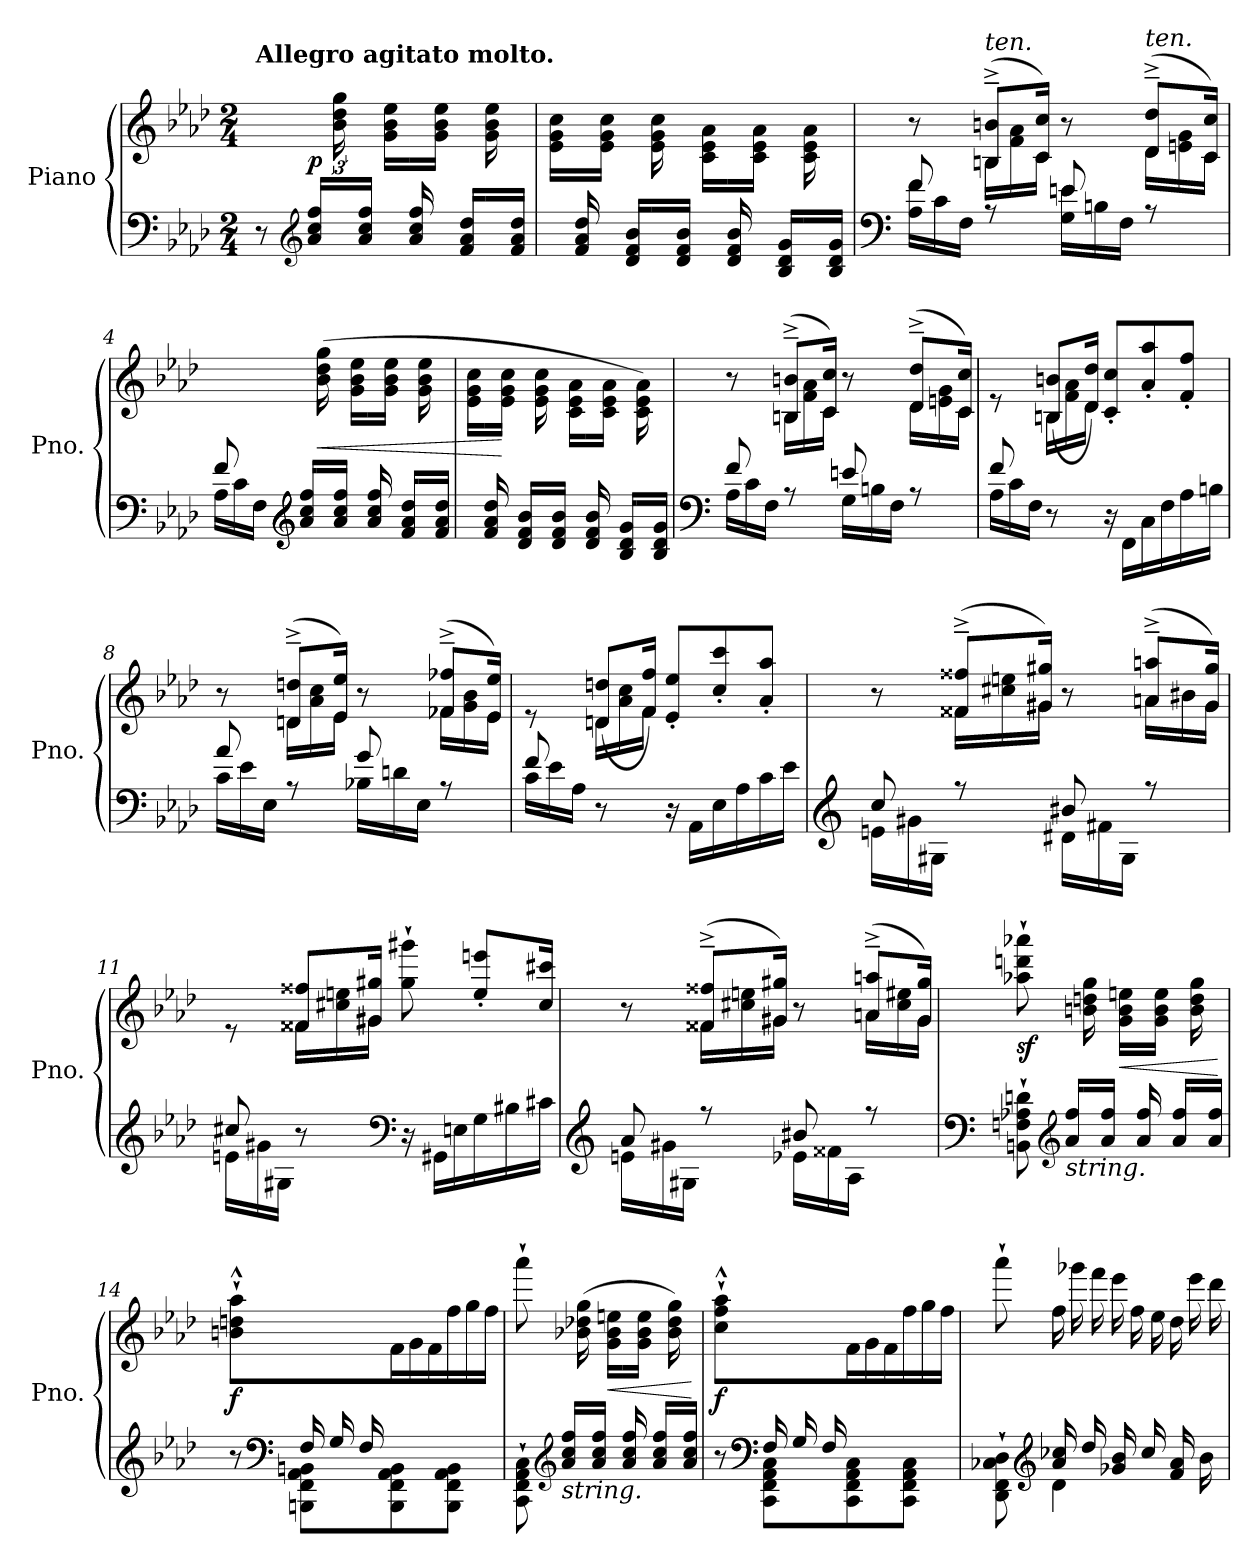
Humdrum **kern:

**kern	**kern	**dynam
*part1	*part1	*part1
*staff2	*staff1	*staff1/2
*I"Piano	*	*
*I'Pno.	*	*
*clefF4	*clefG2	*
*k[b-e-a-d-]	*k[b-e-a-d-]	*
*M2/4	*M2/4	*
=1	=1	=1
*	*^	*
!	!LO:TX:a:B:t=Allegro agitato molto.	!	!
8r	2ryy	6ryy	.
*clefG2	*	*	*
*Xtuplet	*	*	*
!	!	!	!LO:DY:a=2
24a-/ 24cc/ 24ff/LL	.	.	p
24ryy	.	24b-\ 24dd-\ 24gg\	.
24a-/ 24cc/ 24ff/JJ	.	24ryy	.
*	*	*Xtuplet	*
24ryy	.	24g\ 24b-\ 24ee-\LL	.
24a-/ 24cc/ 24ff/	.	24ryy	.
24ryy	.	24g\ 24b-\ 24ee-\JJ	.
24f/ 24a-/ 24dd-/LL	.	24ryy	.
24ryy	.	24g\ 24b-\ 24ee-\	.
24f/ 24a-/ 24dd-/JJ	.	24ryy	.
=2	=2	=2	=2
24ryy	2ryy	24e-\ 24g\ 24cc\LL	.
24f/ 24a-/ 24dd-/	.	24ryy	.
24ryy	.	24e-\ 24g\ 24cc\JJ	.
24d-/ 24f/ 24b-/LL	.	24ryy	.
24ryy	.	24e-\ 24g\ 24cc\	.
24d-/ 24f/ 24b-/JJ	.	24ryy	.
24ryy	.	24c\ 24e-\ 24a-\LL	.
24d-/ 24f/ 24b-/	.	24ryy	.
24ryy	.	24c\ 24e-\ 24a-\JJ	.
24B-/ 24d-/ 24g/LL	.	24ryy	.
24ryy	.	24c\ 24e-\ 24a-\	.
24B-/ 24d-/ 24g/JJ	.	24ryy	.
=3	=3	=3	=3
*clefF4	*	*	*
*^	*	*	*
24A-\ 24f\LL	8f/	8r	8ryy	.
24c\	.	.	.	.
24F\JJ	.	.	.	.
!	!	!LO:TX:a:i:t=ten.	!	!
8ryy	8rA	(>12Bn/~^ 12bn/~^L	24B\LL	.
.	.	.	24f\ 24a-\	.
.	.	24c/ 24cc/Jk)	24c\JJ	.
24G\ 24en\LL	8e/	8r	8ryy	.
24Bn\	.	.	.	.
24F\JJ	.	.	.	.
!	!	!LO:TX:a:i:t=ten.	!	!
8ryy	8rA	(>12d-/~^ 12dd-/~^L	24d-\LL	.
.	.	.	24en\ 24g\	.
.	.	24c/ 24cc/Jk)	24c\JJ	.
!!LO:LB:g=z	!!
=4	=4	=4	=4	=4
8f/	24A-\LL	8ryy	6ryy	.
.	24c\	.	.	.
.	24F\JJ	.	.	.
*clefG2	*	*	*	*
4.ryy	24a-/ 24cc/ 24ff/LL	4.ryy	.	.
!	!	!	!	!LO:HP:b
.	24ryy	.	(24b-\ 24dd-\ 24gg\	<
.	24a-/ 24cc/ 24ff/JJ	.	24ryy	.
.	24ryy	.	24g\ 24b-\ 24ee-\LL	.
.	24a-/ 24cc/ 24ff/	.	24ryy	.
.	24ryy	.	24g\ 24b-\ 24ee-\JJ	.
.	24f/ 24a-/ 24dd-/LL	.	24ryy	.
.	24ryy	.	24g\ 24b-\ 24ee-\	.
.	24f/ 24a-/ 24dd-/JJ	.	24ryy	.
*v	*v	*	*	*
=5	=5	=5	=5
24ryy	2ryy	24e-\ 24g\ 24cc\LL	.
24f/ 24a-/ 24dd-/	.	24ryy	.
24ryy	.	24e-\ 24g\ 24cc\JJ	[
24d-/ 24f/ 24b-/LL	.	24ryy	.
24ryy	.	24e-\ 24g\ 24cc\	.
24d-/ 24f/ 24b-/JJ	.	24ryy	.
24ryy	.	24c\ 24e-\ 24a-\LL	.
24d-/ 24f/ 24b-/	.	24ryy	.
24ryy	.	24c\ 24e-\ 24a-\JJ	.
24B-/ 24d-/ 24g/LL	.	24ryy	.
24ryy	.	24c\ 24e-\ 24a-\)	.
24B-/ 24d-/ 24g/JJ	.	24ryy	.
=6	=6	=6	=6
*clefF4	*	*	*
*^	*	*	*
24A-\LL	(8f/	8r	8ryy	.
24c\	.	.	.	.
24F\JJ	.	.	.	.
8ryy	8rA	(>12Bn/~^ 12bn/~^L	24B\LL	.
.	.	.	24f\ 24a-\	.
.	.	24c/ 24cc/Jk)	24c\JJ	.
24G\LL	8en/	8r	8ryy	.
24Bn\	.	.	.	.
24F\JJ	.	.	.	.
8ryy	8rA	(>12d-/~^ 12dd-/~^L	24d-\LL	.
.	.	.	24en\ 24g\	.
.	.	24c/ 24cc/Jk)	24c\JJ	.
!!LO:LB:g=z	!!
=7	=7	=7	=7	=7
8f/	24A-\LL	8re	8ryy	.
.	24c\	.	.	.
.	24F\JJ	.	.	.
4.ryy	8r	24Bn\LL	(12B/ 12bn/L	.
.	.	24f\ 24a-\	.	.
.	.	24d-\JJ	24d-/ 24dd-/Jk)	.
.	24r	12c/' 12cc/'L	4ryy	.
.	24FF\LL	.	.	.
.	24C\	12a-/' 12aa-/'	.	.
.	24F\	.	.	.
.	24A-\	12f/' 12ff/'J)	.	.
.	24Bn\JJ	.	.	.
=8	=8	=8	=8	=8
24c\LL	(8a-/	8r	8ryy	.
24e-\	.	.	.	.
24E-\JJ	.	.	.	.
8ryy	8rA	(>12dn/~^ 12ddn/~^L	24d\LL	.
.	.	.	24a-\ 24cc\	.
.	.	24e-/ 24ee-/Jk)	24e-\JJ	.
24B-X\LL	8g/	8r	8ryy	.
24dn\	.	.	.	.
24E-\JJ	.	.	.	.
8ryy	8rA	(>12f-X/~^ 12ff-X/~^L	24f-\LL	.
.	.	.	24g\ 24b-\	.
.	.	24e-/ 24ee-/Jk)	24e-\JJ	.
=9	=9	=9	=9	=9
8f/	24c\LL	8re	8ryy	.
.	24e-\	.	.	.
.	24A-\JJ	.	.	.
4.ryy	8r	24dn\LL	(12d/ 12ddn/L	.
.	.	24a-\ 24cc\	.	.
.	.	24f\JJ	24f/ 24ff/Jk)	.
.	24r	12e-/' 12ee-/'L	4ryy	.
.	24AA-\LL	.	.	.
.	24E-\	12cc/' 12ccc/'	.	.
.	24A-\	.	.	.
.	24c\	12a-/' 12aa-/'J)	.	.
.	24e-\JJ	.	.	.
!!LO:LB:g=z	!!
=10	=10	=10	=10	=10
*clefG2	*	*	*	*
24en\LL	(8cc/	8r	8ryy	.
24g#X\	.	.	.	.
24G#X\JJ	.	.	.	.
8ryy	8rff	(>12f##X/~^ 12ff##X/~^L	24f##\LL	.
.	.	.	24cc#X\ 24een\	.
.	.	24g#X/ 24gg#X/Jk)	24g#\JJ	.
24d#X\LL	8b#X/	8r	8ryy	.
24f#X\	.	.	.	.
24G#\JJ	.	.	.	.
8ryy	8rff	(>12an/~^ 12aan/~^L	24a\LL	.
.	.	.	24b#X\	.
.	.	24g#/ 24gg#/Jk)	24g#\JJ	.
=11	=11	=11	=11	=11
8cc#X/	24en\LL	8re	8ryy	.
.	24g#X\	.	.	.
.	24G#X\JJ	.	.	.
4.ryy	8r	24f##X\LL	12f##/ 12ff##X/L	.
.	.	24cc#X\ 24een\	.	.
.	.	24g#X\JJ	24g#/ 24gg#X/Jk)	.
*clefF4	*	*	*	*
.	24r	8gg#\` 8ggg#X\`	4ryy	.
.	24GG#X\LL	.	.	.
.	24En\	.	.	.
.	24G#\	12ee/' 12eeen/'L	.	.
.	24B#X\	.	.	.
.	24c#X\JJ	24cc#/ 24ccc#X/Jk	.	.
=12	=12	=12	=12	=12
*clefG2	*	*	*	*
24en\LL	(8a-/	8r	8ryy	.
24g#X\	.	.	.	.
24G#X\JJ	.	.	.	.
8ryy	8rff	(>12f##X/~^ 12ff##X/~^L	24f##\LL	.
.	.	.	24cc#X\ 24een\	.
.	.	24g#X/ 24gg#X/Jk)	24g#\JJ	.
24e-X\LL	8b#X/	8r	8ryy	.
24f##X\	.	.	.	.
24A-\JJ	.	.	.	.
8ryy	8rff	(>12an/~^ 12aan/~^L	24a\LL	.
.	.	.	24cc#\ 24ee#X\	.
.	.	24g#/ 24gg#/Jk)	24g#\JJ	.
*v	*v	*	*	*
!!LO:LB:g=z	!!
=13	=13	=13	=13
*clefF4	*	*	*
!	!	!	!LO:DY:b
8BBn\` 8Fn\` 8A-X\` 8dn\`	8aa-X\` 8dddn\` 8aaa-X\`	6ryy	sf
*clefG2	*	*	*
!LO:TX:b:i:t=string.	!	!	!
24a-/ 24ff/LL	4.ryy	.	.
24ryy	.	24bn\ 24ddn\ 24gg\	.
24a-/ 24ff/JJ	.	24ryy	.
!	!	!	!LO:HP:b
24ryy	.	24g\ 24b\ 24een\LL	<
24a-/ 24ff/	.	24ryy	.
24ryy	.	24g\ 24b\ 24ee\JJ	.
24a-/ 24ff/LL	.	24ryy	.
24ryy	.	24b\ 24dd\ 24gg\)	.
24a-/ 24ff/JJ	.	24ryy	.
*	*v	*v	*
.	.	[
=14	=14	=14
*^	*	*
!	!	!	!LO:DY:b
8ryy	8r	8bn\`^^ 8ddn\`^^ 8aa-\`^^	f
*clefF4	*	*	*
24F/LL	8BBBn\ 8FF\ 8AA-\ 8BBn\L	8ryy	.
24G/	.	.	.
24F/	.	.	.
4ryy	8BBB\ 8FF\ 8AA-\ 8BB\	24f\	.
.	.	24g\	.
.	.	24f\	.
.	8BBB\ 8FF\ 8AA-\ 8BB\J	24ff\	.
.	.	24gg\	.
.	.	24ff\JJ	.
*v	*v	*	*
=15	=15	=15
*	*^	*
8CC\` 8FF\` 8AA-\` 8C\`	8aaa-`\	6ryy	.
*clefG2	*	*	*
!LO:TX:b:i:t=string.	!	!	!
24a-/ 24cc/ 24ff/LL	4.ryy	.	.
24ryy	.	(24b-X\ 24dd-X\ 24gg\	.
24a-/ 24cc/ 24ff/JJ	.	24ryy	.
!	!	!	!LO:HP:b
24ryy	.	24g\ 24b-\ 24een\LL	<
24a-/ 24cc/ 24ff/	.	24ryy	.
24ryy	.	24g\ 24b-\ 24ee\JJ	.
24a-/ 24cc/ 24ff/LL	.	24ryy	.
24ryy	.	24b-\ 24dd-\ 24gg\)	.
24a-/ 24cc/ 24ff/JJ	.	24ryy	.
*	*v	*v	*
.	.	[
!!LO:PB:g=z
=16	=16	=16
*^	*	*
!	!	!	!LO:DY:b
8ryy	8r	8cc\`^^ 8ff\`^^ 8aa-\`^^	f
*clefF4	*	*	*
24F/LL	8CC\ 8FF\ 8AA-\ 8C\L	8ryy	.
24G/	.	.	.
24F/	.	.	.
4ryy	8CC\ 8FF\ 8AA-\ 8C\	24f\	.
.	.	24g\	.
.	.	24f\	.
.	8CC\ 8FF\ 8AA-\ 8C\J	24ff\	.
.	.	24gg\	.
.	.	24ff\JJ	.
=17	=17	=17	=17
8DD-\` 8FF\` 8C-X\` 8D-\`	8ryy	8aaa-`\	.
*clefG2	*	*	*
16a-/ 16cc-X/	4d-\	24ff\	.
.	.	24ggg-X\	.
16dd-/	.	.	.
.	.	24fff\	.
16g-X/ 16b-/	.	24eee-\	.
.	.	24ff\	.
16cc-/	.	.	.
.	.	24ee-\	.
16f/ 16a-/	8ryy	24dd-\	.
.	.	24eee-\	.
16b-\	.	.	.
.	.	24ddd-\	.
*v	*v	*	*
=	=	=
*-	*-	*-
